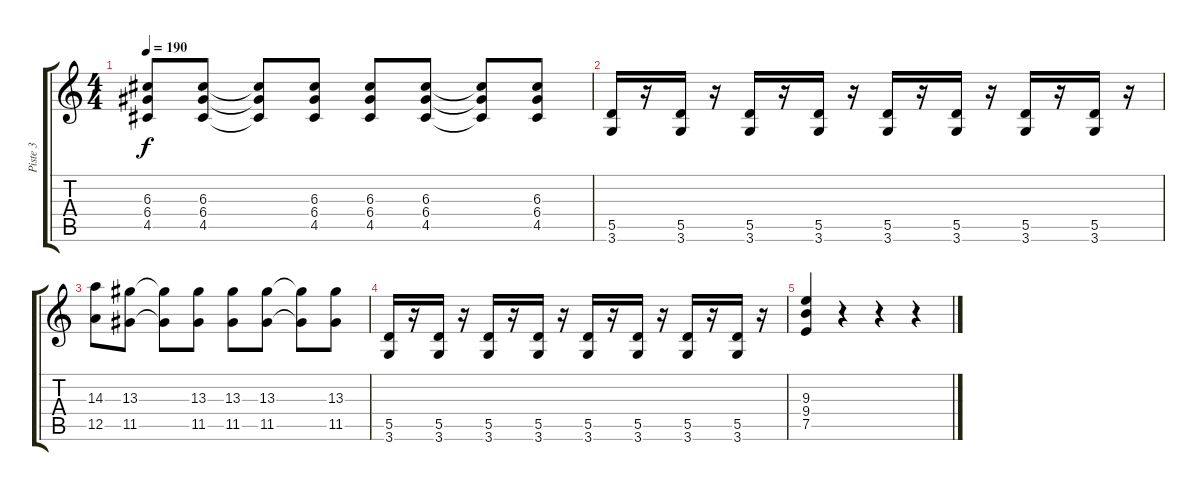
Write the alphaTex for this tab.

\track ("Piste 3" "Piste 3") {instrument distortionguitar}
\staff {score tabs}
\tuning (E4 B3 G3 D3 A2 E2) {hide}
\ts (4 4)
\tempo 190
\clef g2
\ks c
(6.3 6.4 4.5).8{dy f} (6.3 6.4 4.5).8 (6.3{t} 6.4{t} 4.5{t}).8 (6.3 6.4 4.5).8 (6.3 6.4 4.5).8 (6.3 6.4 4.5).8 (6.3{t} 6.4{t} 4.5{t}).8 (6.3 6.4 4.5).8 |
(5.5 3.6).16 r.16 (5.5 3.6).16 r.16 (5.5 3.6).16 r.16 (5.5 3.6).16 r.16 (5.5 3.6).16 r.16 (5.5 3.6).16 r.16 (5.5 3.6).16 r.16 (5.5 3.6).16 r.16 |
(14.3 12.5).8 (13.3 11.5).8 (13.3{t} 11.5{t}).8 (13.3 11.5).8 (13.3 11.5).8 (13.3 11.5).8 (13.3{t} 11.5{t}).8 (13.3 11.5).8 |
(5.5 3.6).16 r.16 (5.5 3.6).16 r.16 (5.5 3.6).16 r.16 (5.5 3.6).16 r.16 (5.5 3.6).16 r.16 (5.5 3.6).16 r.16 (5.5 3.6).16 r.16 (5.5 3.6).16 r.16 |
(9.3 9.4 7.5).4 r.4 r.4 r.4
